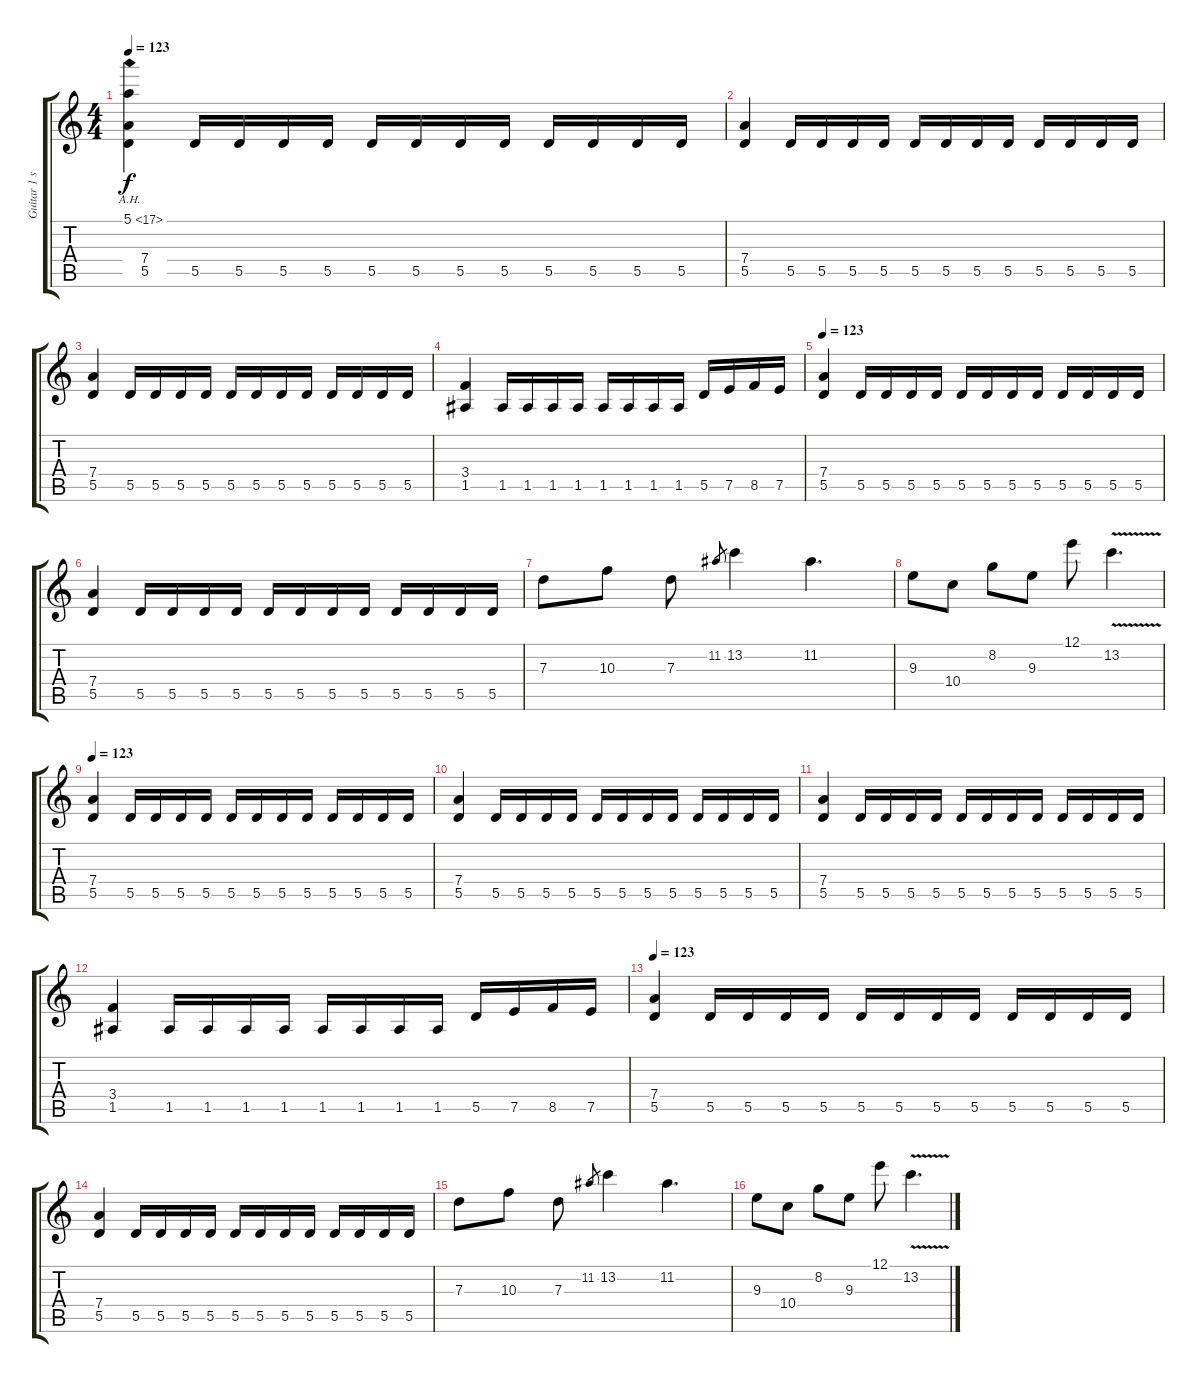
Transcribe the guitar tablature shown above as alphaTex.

\track ("Guitar 1 solo" "Guitar 1 s") {instrument overdrivenguitar}
\staff {score tabs}
\tuning (E4 B3 G3 D3 A2 E2) {hide}
\ts (4 4)
\tempo 123
\clef g2
\ks c
(5.1{ah 12} 7.4 5.5).4{dy f volume 13 instrument distortionguitar} 5.5.16 5.5.16 5.5.16 5.5.16 5.5.16 5.5.16 5.5.16 5.5.16 5.5.16 5.5.16 5.5.16 5.5.16 |
(7.4 5.5).4 5.5.16 5.5.16 5.5.16 5.5.16 5.5.16 5.5.16 5.5.16 5.5.16 5.5.16 5.5.16 5.5.16 5.5.16 |
(7.4 5.5).4 5.5.16 5.5.16 5.5.16 5.5.16 5.5.16 5.5.16 5.5.16 5.5.16 5.5.16 5.5.16 5.5.16 5.5.16 |
(3.4 1.5).4 1.5.16 1.5.16 1.5.16 1.5.16 1.5.16 1.5.16 1.5.16 1.5.16 5.5.16{volume 16 instrument overdrivenguitar} 7.5.16 8.5.16 7.5.16 |
\tempo 123
(7.4 5.5).4{volume 13 instrument distortionguitar} 5.5.16 5.5.16 5.5.16 5.5.16 5.5.16 5.5.16 5.5.16 5.5.16 5.5.16 5.5.16 5.5.16 5.5.16 |
(7.4 5.5).4 5.5.16 5.5.16 5.5.16 5.5.16 5.5.16 5.5.16 5.5.16 5.5.16 5.5.16 5.5.16 5.5.16 5.5.16 |
7.3.8{volume 16 instrument overdrivenguitar} 10.3.8 7.3.8 11.2.8{gr} 13.2.4 11.2.4{d} |
9.3.8 10.4.8 8.2.8 9.3.8 12.1.8 13.2{v}.4{d} |
\tempo 123
(7.4 5.5).4{volume 13 instrument distortionguitar} 5.5.16 5.5.16 5.5.16 5.5.16 5.5.16 5.5.16 5.5.16 5.5.16 5.5.16 5.5.16 5.5.16 5.5.16 |
(7.4 5.5).4 5.5.16 5.5.16 5.5.16 5.5.16 5.5.16 5.5.16 5.5.16 5.5.16 5.5.16 5.5.16 5.5.16 5.5.16 |
(7.4 5.5).4 5.5.16 5.5.16 5.5.16 5.5.16 5.5.16 5.5.16 5.5.16 5.5.16 5.5.16 5.5.16 5.5.16 5.5.16 |
(3.4 1.5).4 1.5.16 1.5.16 1.5.16 1.5.16 1.5.16 1.5.16 1.5.16 1.5.16 5.5.16{volume 16 instrument overdrivenguitar} 7.5.16 8.5.16 7.5.16 |
\tempo 123
(7.4 5.5).4{volume 13 instrument distortionguitar} 5.5.16 5.5.16 5.5.16 5.5.16 5.5.16 5.5.16 5.5.16 5.5.16 5.5.16 5.5.16 5.5.16 5.5.16 |
(7.4 5.5).4 5.5.16 5.5.16 5.5.16 5.5.16 5.5.16 5.5.16 5.5.16 5.5.16 5.5.16 5.5.16 5.5.16 5.5.16 |
7.3.8{volume 16 instrument overdrivenguitar} 10.3.8 7.3.8 11.2.8{gr} 13.2.4 11.2.4{d} |
9.3.8 10.4.8 8.2.8 9.3.8 12.1.8 13.2{v}.4{d}
